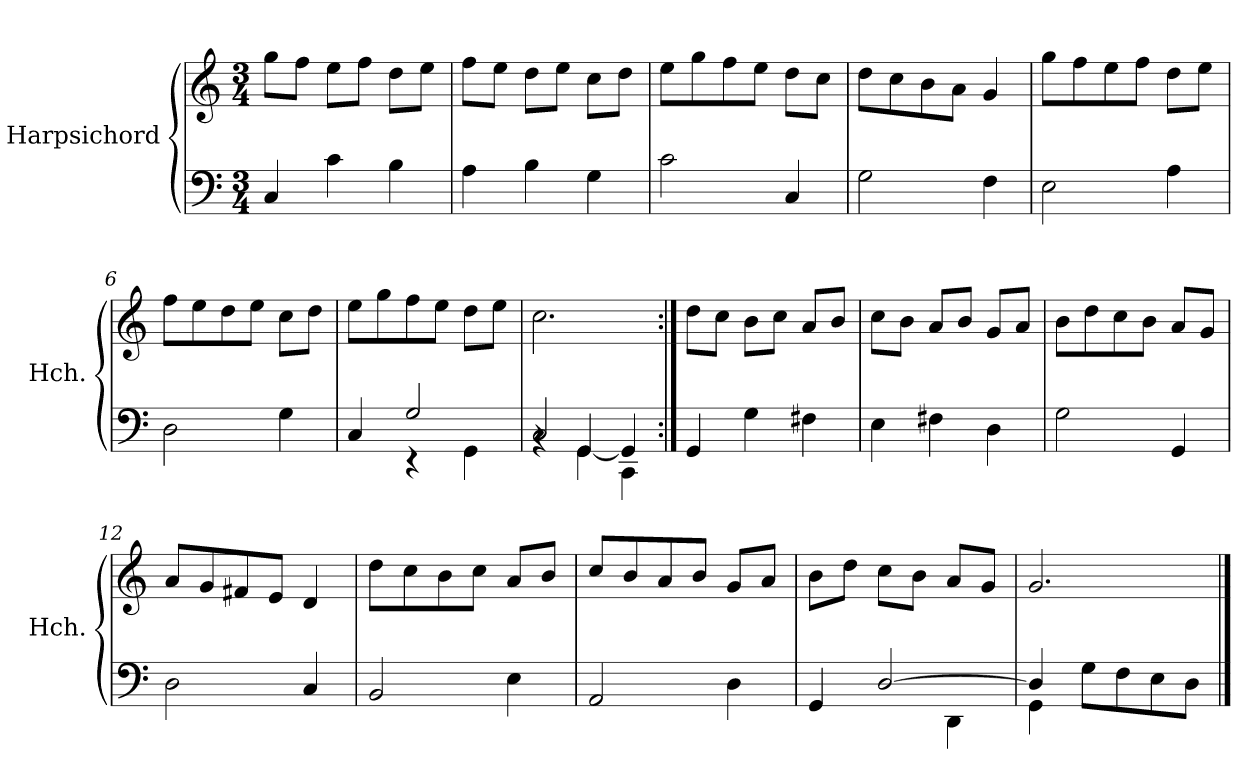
**kern	**kern
*part1	*part1
*staff2	*staff1
*I"Harpsichord	*
*I'Hch.	*
*clefF4	*clefG2
*k[]	*k[]
*M3/4	*M3/4
=1	=1
4C/	8gg\L
.	8ff\J
4c\	8ee\L
.	8ff\J
4B\	8dd\L
.	8ee\J
=2	=2
4A\	8ff\L
.	8ee\J
4B\	8dd\L
.	8ee\J
4G\	8cc\L
.	8dd\J
=3	=3
2c\	8ee\L
.	8gg\
.	8ff\
.	8ee\J
4C/	8dd\L
.	8cc\J
=4	=4
2G\	8dd\L
.	8cc\
.	8b\
.	8a\J
4F\	4g/
!!LO:LB:g=z
=5	=5
2E\	8gg\L
.	8ff\
.	8ee\
.	8ff\J
4A\	8dd\L
.	8ee\J
=6	=6
2D\	8ff\L
.	8ee\
.	8dd\
.	8ee\J
4G\	8cc\L
.	8dd\J
=7	=7
*^	*
4C/	4ryy	8ee\L
.	.	8gg\
2G/	4r	8ff\
.	.	8ee\J
.	4GG\	8dd\L
.	.	8ee\J
=8	=8	=8
*	*^	*
2C/	4rBB	4ryy	2.cc\
.	[4GG\	4GG/	.
4GG/]	4CC\	4ryy	.
*v	*v	*v	*
!!LO:LB:g=z
=9:|!	=9:|!
4GG/	8dd\L
.	8cc\J
4G\	8b\L
.	8cc\J
4F#X\	8a/L
.	8b/J
=10	=10
4E\	8cc\L
.	8b\J
4F#X\	8a/L
.	8b/J
4D\	8g/L
.	8a/J
=11	=11
2G\	8b\L
.	8dd\
.	8cc\
.	8b\J
4GG/	8a/L
.	8g/J
=12	=12
2D\	8a/L
.	8g/
.	8f#X/
.	8e/J
4C/	4d/
!!LO:LB:g=z
=13	=13
2BB/	8dd\L
.	8cc\
.	8b\
.	8cc\J
4E\	8a/L
.	8b/J
=14	=14
2AA/	8cc/L
.	8b/
.	8a/
.	8b/J
4D\	8g/L
.	8a/J
=15	=15
*^	*
4GG/	2ryy	8b\L
.	.	8dd\J
[2D/	.	8cc\L
.	.	8b\J
.	4DD\	8a/L
.	.	8g/J
=16	=16	=16
4D/]	4GG\	2.g/
8G\L	2ryy	.
8F\	.	.
8E\	.	.
8D\J	.	.
*v	*v	*
==	==
*-	*-
